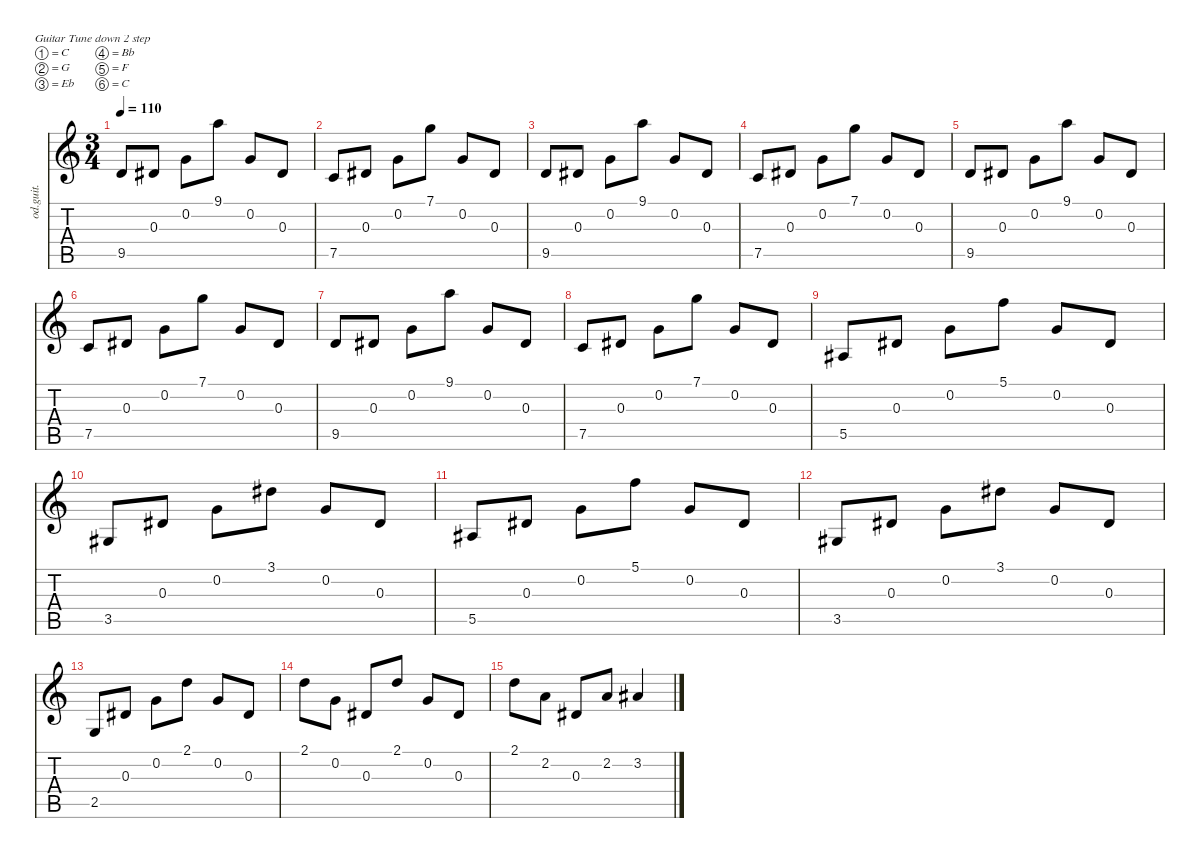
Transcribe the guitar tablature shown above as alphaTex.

\defaultSystemsLayout 4
\hideDynamics
\bracketExtendMode nobrackets
\otherSystemsTrackNameOrientation horizontal
\track ("Overdriven Guitar" "od.guit.") {instrument overdrivenguitar}
\staff {score tabs}
\tuning (C4 G3 Eb3 Bb2 F2 C2)
\ts (3 4)
\beaming (8 2 2 2)
\tempo 110
\clef g2
\ks c
9.5.8{dy mf instrument overdrivenguitar beam Up} 0.3{acc #}.8{beam Up} 0.2.8{beam Down} 9.1.8{beam Down} 0.2.8{beam Up} 0.3{acc #}.8{beam Up} |
7.5.8{beam Up} 0.3{acc #}.8{beam Up} 0.2.8{beam Down} 7.1.8{beam Down} 0.2.8{beam Up} 0.3{acc #}.8{beam Up} |
9.5.8{beam Up} 0.3{acc #}.8{beam Up} 0.2.8{beam Down} 9.1.8{beam Down} 0.2.8{beam Up} 0.3{acc #}.8{beam Up} |
7.5.8{beam Up} 0.3{acc #}.8{beam Up} 0.2.8{beam Down} 7.1.8{beam Down} 0.2.8{beam Up} 0.3{acc #}.8{beam Up} |
9.5.8{beam Up} 0.3{acc #}.8{beam Up} 0.2.8{beam Down} 9.1.8{beam Down} 0.2.8{beam Up} 0.3{acc #}.8{beam Up} |
7.5.8{beam Up} 0.3{acc #}.8{beam Up} 0.2.8{beam Down} 7.1.8{beam Down} 0.2.8{beam Up} 0.3{acc #}.8{beam Up} |
9.5.8{beam Up} 0.3{acc #}.8{beam Up} 0.2.8{beam Down} 9.1.8{beam Down} 0.2.8{beam Up} 0.3{acc #}.8{beam Up} |
7.5.8{beam Up} 0.3{acc #}.8{beam Up} 0.2.8{beam Down} 7.1.8{beam Down} 0.2.8{beam Up} 0.3{acc #}.8{beam Up} |
5.5{acc #}.8{beam Up} 0.3{acc #}.8{beam Up} 0.2.8{beam Down} 5.1.8{beam Down} 0.2.8{beam Up} 0.3{acc #}.8{beam Up} |
3.5{acc #}.8{beam Up} 0.3{acc #}.8{beam Up} 0.2.8{beam Down} 3.1{acc #}.8{beam Down} 0.2.8{beam Up} 0.3{acc #}.8{beam Up} |
5.5{acc #}.8{beam Up} 0.3{acc #}.8{beam Up} 0.2.8{beam Down} 5.1.8{beam Down} 0.2.8{beam Up} 0.3{acc #}.8{beam Up} |
3.5{acc #}.8{beam Up} 0.3{acc #}.8{beam Up} 0.2.8{beam Down} 3.1{acc #}.8{beam Down} 0.2.8{beam Up} 0.3{acc #}.8{beam Up} |
2.5.8{beam Up} 0.3{acc #}.8{beam Up} 0.2.8{beam Down} 2.1.8{beam Down} 0.2.8{beam Up} 0.3{acc #}.8{beam Up} |
2.1.8{beam Down} 0.2.8{beam Down} 0.3{acc #}.8{beam Up} 2.1.8{beam Up} 0.2.8{beam Up} 0.3{acc #}.8{beam Up} |
2.1.8{beam Down} 2.2.8{beam Down} 0.3{acc #}.8{beam Up} 2.2.8{beam Up} 3.2{acc #}.4{beam Up}
